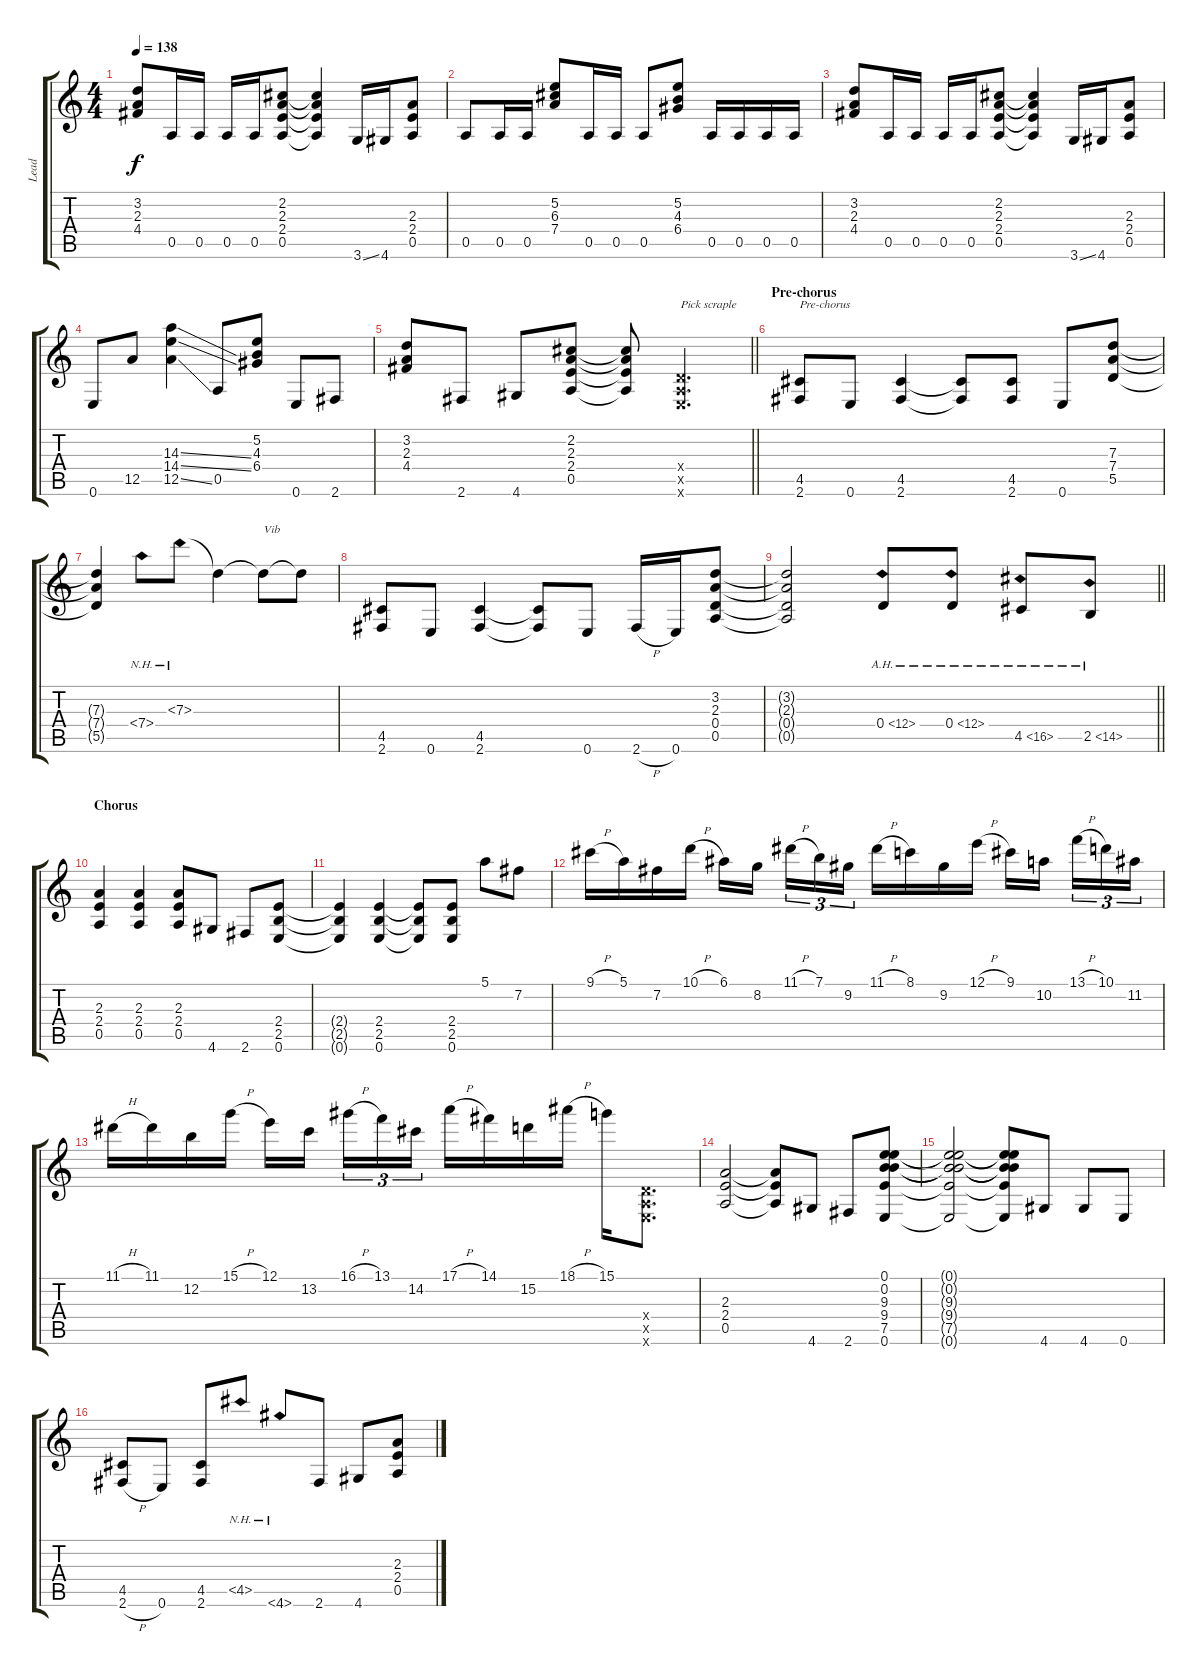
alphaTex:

\track ("Lead" "Lead") {instrument distortionguitar}
\staff {score tabs}
\tuning (E4 B3 G3 D3 A2 E2) {hide}
\ts (4 4)
\tempo 138
\clef g2
\ks c
(3.2 2.3 4.4).8{dy f} 0.5.16 0.5.16 0.5.16 0.5.16 (2.2 2.3 2.4 0.5).8 (2.2{t} 2.3{t} 2.4{t} 0.5{t}).4 3.6{ss}.16 4.6.16 (2.3 2.4 0.5).8 |
0.5.8 0.5.16 0.5.16 (5.2 6.3 7.4).8 0.5.16 0.5.16 0.5.8 (5.2 4.3 6.4).8 0.5.16 0.5.16 0.5.16 0.5.16 |
(3.2 2.3 4.4).8 0.5.16 0.5.16 0.5.16 0.5.16 (2.2 2.3 2.4 0.5).8 (2.2{t} 2.3{t} 2.4{t} 0.5{t}).4 3.6{ss}.16 4.6.16 (2.3 2.4 0.5).8 |
0.6.8 12.5.8 (14.3{ss} 14.4{ss} 12.5{ss}).4 0.5.8 (5.2 4.3 6.4).8 0.6.8 2.6.8 |
\barLineRight lightlight
(3.2 2.3 4.4).8 2.6.8 4.6.8 (2.2 2.3 2.4 0.5).8 (2.2{t} 2.3{t} 2.4{t} 0.5{t}).8 (0.4{x} 0.5{x} 0.6{x}).4{d txt "Pick scraple"} |
\section ("" "Pre-chorus")
(4.5 2.6).8{txt "Pre-chorus"} 0.6.8 (4.5 2.6).4 (4.5{t} 2.6{t}).8 (4.5 2.6).8 0.6.8 (7.3 7.4 5.5).8 |
(7.3{t} 7.4{t} 5.5{t}).4 7.4{nh}.8 7.3{nh}.8 7.3{t}.4 7.3{t}.8{txt "Vib"} 7.3{t}.8 |
(4.5 2.6).8 0.6.8 (4.5 2.6).4 (4.5{t} 2.6{t}).8 0.6.8 2.6{h}.16 0.6.16 (3.2 2.3 0.4 0.5).8 |
\barLineRight lightlight
(3.2{t} 2.3{t} 0.4{t} 0.5{t}).2 0.4{ah 12}.8 0.4{ah 12}.8 4.5{ah 12}.8 2.5{ah 12}.8 |
\section ("" "Chorus")
(2.3 2.4 0.5).4 (2.3 2.4 0.5).4 (2.3 2.4 0.5).8 4.6.8 2.6.8 (2.4 2.5 0.6).8 |
(2.4{t} 2.5{t} 0.6{t}).4 (2.4 2.5 0.6).4 (2.4{t} 2.5{t} 0.6{t}).8 (2.4 2.5 0.6).8 5.1.8 7.2.8 |
9.1{h}.16 5.1.16 7.2.16 10.1{h}.16 6.1.16 8.2.16{beam splitsecondary} 11.1{h}.16{tu (3 2)} 7.1.16{tu (3 2)} 9.2.16{tu (3 2)} 11.1{h}.16 8.1.16 9.2.16 12.1{h}.16 9.1.16 10.2.16{beam splitsecondary} 13.1{h}.16{tu (3 2)} 10.1.16{tu (3 2)} 11.2.16{tu (3 2)} |
11.1{h}.16 11.1.16 12.2.16 15.1{h}.16 12.1.16 13.2.16{beam splitsecondary} 16.1{h}.16{tu (3 2)} 13.1.16{tu (3 2)} 14.2.16{tu (3 2)} 17.1{h}.16 14.1.16 15.2.16 18.1{h}.16 15.1.16 (0.4{x} 0.5{x} 0.6{x}).8{d} |
(2.3 2.4 0.5).2 (2.3{t} 2.4{t} 0.5{t}).8 4.6.8 2.6.8 (0.1 0.2 9.3 9.4 7.5 0.6).8 |
(0.1{t} 0.2{t} 9.3{t} 9.4{t} 7.5{t} 0.6{t}).2 (0.1{t} 0.2{t} 9.3{t} 9.4{t} 7.5{t} 0.6{t}).8 4.6.8 4.6.8 0.6.8 |
(4.5 2.6{h}).8 0.6.8 (4.5 2.6).8 4.5{nh}.8 4.6{nh}.8 2.6.8 4.6.8 (2.3 2.4 0.5).8
